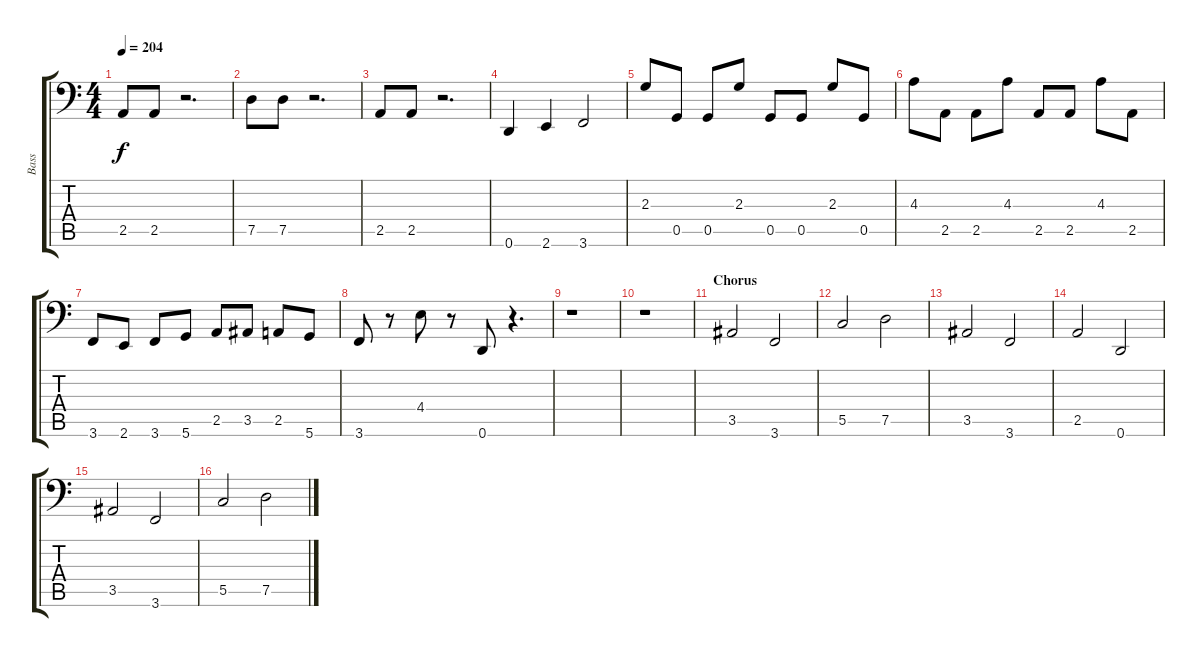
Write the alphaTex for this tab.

\track ("Bass" "Bass") {instrument electricbasspick}
\staff {score tabs}
\tuning (D3 A2 F2 C2 G1 D1) {hide}
\ts (4 4)
\tempo 204
\clef f4
\ks c
2.5.8{dy f} 2.5.8 r.2{d} |
7.5.8 7.5.8 r.2{d} |
2.5.8 2.5.8 r.2{d} |
0.6.4 2.6.4 3.6.2 |
2.3.8 0.5.8 0.5.8 2.3.8 0.5.8 0.5.8 2.3.8 0.5.8 |
4.3.8 2.5.8 2.5.8 4.3.8 2.5.8 2.5.8 4.3.8 2.5.8 |
3.6.8 2.6.8 3.6.8 5.6.8 2.5.8 3.5.8 2.5.8 5.6.8 |
3.6.8 r.8 4.4.8 r.8 0.6.8 r.4{d} |
r.1 |
r.1 |
\section ("" "Chorus")
3.5.2 3.6.2 |
5.5.2 7.5.2 |
3.5.2 3.6.2 |
2.5.2 0.6.2 |
3.5.2 3.6.2 |
5.5.2 7.5.2
